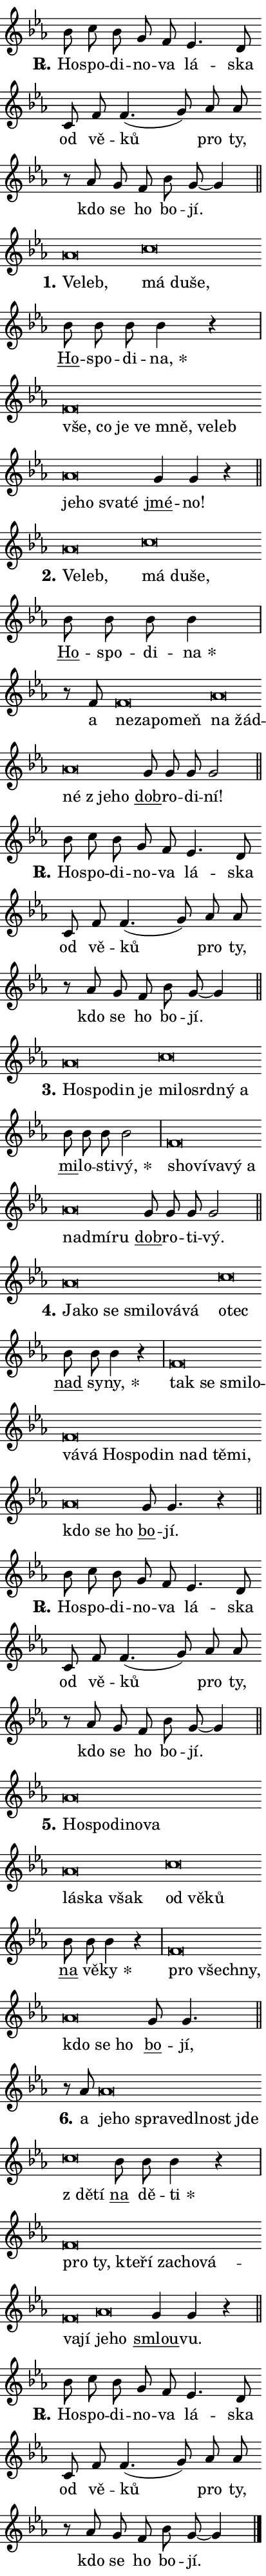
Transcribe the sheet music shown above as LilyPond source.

\version "2.24.0"
\header { tagline = "" }
\paper {
  indent = 0\cm
  top-margin = 0\cm
  right-margin = 0.13\cm % to fit lyric hyphens
  bottom-margin = 0\cm
  left-margin = 0\cm
  paper-width = 7\cm
  page-breaking = #ly:one-page-breaking
  system-system-spacing.basic-distance = #11
  score-system-spacing.basic-distance = #11
  ragged-last = ##f
}


%% Author: Thomas Morley
%% https://lists.gnu.org/archive/html/lilypond-user/2020-05/msg00002.html
#(define (line-position grob)
"Returns position of @var[grob} in current system:
   @code{'start}, if at first time-step
   @code{'end}, if at last time-step
   @code{'middle} otherwise
"
  (let* ((col (ly:item-get-column grob))
         (ln (ly:grob-object col 'left-neighbor))
         (rn (ly:grob-object col 'right-neighbor))
         (col-to-check-left (if (ly:grob? ln) ln col))
         (col-to-check-right (if (ly:grob? rn) rn col))
         (break-dir-left
           (and
             (ly:grob-property col-to-check-left 'non-musical #f)
             (ly:item-break-dir col-to-check-left)))
         (break-dir-right
           (and
             (ly:grob-property col-to-check-right 'non-musical #f)
             (ly:item-break-dir col-to-check-right))))
        (cond ((eqv? 1 break-dir-left) 'start)
              ((eqv? -1 break-dir-right) 'end)
              (else 'middle))))

#(define (tranparent-at-line-position vctor)
  (lambda (grob)
  "Relying on @code{line-position} select the relevant enry from @var{vctor}.
Used to determine transparency,"
    (case (line-position grob)
      ((end) (not (vector-ref vctor 0)))
      ((middle) (not (vector-ref vctor 1)))
      ((start) (not (vector-ref vctor 2))))))

noteHeadBreakVisibility =
#(define-music-function (break-visibility)(vector?)
"Makes @code{NoteHead}s transparent relying on @var{break-visibility}"
#{
  \override NoteHead.transparent =
    #(tranparent-at-line-position break-visibility)
#})

#(define delete-ledgers-for-transparent-note-heads
  (lambda (grob)
    "Reads whether a @code{NoteHead} is transparent.
If so this @code{NoteHead} is removed from @code{'note-heads} from
@var{grob}, which is supposed to be @code{LedgerLineSpanner}.
As a result ledgers are not printed for this @code{NoteHead}"
    (let* ((nhds-array (ly:grob-object grob 'note-heads))
           (nhds-list
             (if (ly:grob-array? nhds-array)
                 (ly:grob-array->list nhds-array)
                 '()))
           ;; Relies on the transparent-property being done before
           ;; Staff.LedgerLineSpanner.after-line-breaking is executed.
           ;; This is fragile ...
           (to-keep
             (remove
               (lambda (nhd)
                 (ly:grob-property nhd 'transparent #f))
               nhds-list)))
      ;; TODO find a better method to iterate over grob-arrays, similiar
      ;; to filter/remove etc for lists
      ;; For now rebuilt from scratch
      (set! (ly:grob-object grob 'note-heads)  '())
      (for-each
        (lambda (nhd)
          (ly:pointer-group-interface::add-grob grob 'note-heads nhd))
        to-keep))))

squashNotes = {
  \override NoteHead.X-extent = #'(-0.2 . 0.2)
  \override NoteHead.Y-extent = #'(-0.75 . 0)
  \override NoteHead.stencil =
    #(lambda (grob)
       (let ((pos (ly:grob-property grob 'staff-position)))
         (begin
           (if (< pos -7) (display "ERROR: Lower brevis then expected\n") (display ""))
           (if (<= pos -6) ly:text-interface::print ly:note-head::print))))
}
unSquashNotes = {
  \revert NoteHead.X-extent
  \revert NoteHead.Y-extent
  \revert NoteHead.stencil
}

hideNotes = \noteHeadBreakVisibility #begin-of-line-visible
unHideNotes = \noteHeadBreakVisibility #all-visible

% work-around for resetting accidentals
% https://lilypond.org/doc/v2.23/Documentation/notation/displaying-rhythms#unmetered-music
cadenzaMeasure = {
  \cadenzaOff
  \partial 1024 s1024
  \cadenzaOn
}

#(define-markup-command (accent layout props text) (markup?)
  "Underline accented syllable"
  (interpret-markup layout props
    #{\markup \override #'(offset . 4.3) \underline { #text }#}))

responsum = \markup \concat {
  "R" \hspace #-1.05 \path #0.1 #'((moveto 0 0.07) (lineto 0.9 0.8)) \hspace #0.05 "."
}

spaceSize = #0.6828661417322834 % exact space size for TeX Gyre Schola

\layout {
  \context {
    \Staff
    \remove "Time_signature_engraver"
    \override LedgerLineSpanner.after-line-breaking = #delete-ledgers-for-transparent-note-heads
  }
  \context {
    \Lyrics {
      \override LyricSpace.minimum-distance = \spaceSize
      \override LyricText.font-name = #"TeX Gyre Schola"
      \override LyricText.font-size = 1
      \override StanzaNumber.font-name = #"TeX Gyre Schola Bold"
      \override StanzaNumber.font-size = 1
    }
  }
  \context {
    \Score 
    \override NoteHead.text =
      #(lambda (grob) 
        (let ((pos (ly:grob-property grob 'staff-position)))
          #{\markup {
            \combine
              \halign #-0.55 \raise #(if (= pos -6) 0 0.5) \override #'(thickness . 2) \draw-line #'(3.2 . 0)
              \musicglyph "noteheads.sM1"
          }#}))
  }
}

% magnetic-lyrics.ily
%
%   written by
%     Jean Abou Samra <jean@abou-samra.fr>
%     Werner Lemberg <wl@gnu.org>
%
%   adapted by
%     Jiri Hon <jiri.hon@gmail.com>
%
% Version 2022-Apr-15

% https://www.mail-archive.com/lilypond-user@gnu.org/msg149350.html

#(define (Left_hyphen_pointer_engraver context)
   "Collect syllable-hyphen-syllable occurrences in lyrics and store
them in properties.  This engraver only looks to the left.  For
example, if the lyrics input is @code{foo -- bar}, it does the
following.

@itemize @bullet
@item
Set the @code{text} property of the @code{LyricHyphen} grob between
@q{foo} and @q{bar} to @code{foo}.

@item
Set the @code{left-hyphen} property of the @code{LyricText} grob with
text @q{foo} to the @code{LyricHyphen} grob between @q{foo} and
@q{bar}.
@end itemize

Use this auxiliary engraver in combination with the
@code{lyric-@/text::@/apply-@/magnetic-@/offset!} hook."
   (let ((hyphen #f)
         (text #f))
     (make-engraver
      (acknowledgers
       ((lyric-syllable-interface engraver grob source-engraver)
        (set! text grob)))
      (end-acknowledgers
       ((lyric-hyphen-interface engraver grob source-engraver)
        ;(when (not (grob::has-interface grob 'lyric-space-interface))
          (set! hyphen grob)));)
      ((stop-translation-timestep engraver)
       (when (and text hyphen)
         (ly:grob-set-object! text 'left-hyphen hyphen))
       (set! text #f)
       (set! hyphen #f)))))

#(define (lyric-text::apply-magnetic-offset! grob)
   "If the space between two syllables is less than the value in
property @code{LyricText@/.details@/.squash-threshold}, move the right
syllable to the left so that it gets concatenated with the left
syllable.

Use this function as a hook for
@code{LyricText@/.after-@/line-@/breaking} if the
@code{Left_@/hyphen_@/pointer_@/engraver} is active."
   (let ((hyphen (ly:grob-object grob 'left-hyphen #f)))
     (when hyphen
       (let ((left-text (ly:spanner-bound hyphen LEFT)))
         (when (grob::has-interface left-text 'lyric-syllable-interface)
           (let* ((common (ly:grob-common-refpoint grob left-text X))
                  (this-x-ext (ly:grob-extent grob common X))
                  (left-x-ext
                   (begin
                     ;; Trigger magnetism for left-text.
                     (ly:grob-property left-text 'after-line-breaking)
                     (ly:grob-extent left-text common X)))
                  ;; `delta` is the gap width between two syllables.
                  (delta (- (interval-start this-x-ext)
                            (interval-end left-x-ext)))
                  (details (ly:grob-property grob 'details))
                  (threshold (assoc-get 'squash-threshold details 0.2)))
             (when (< delta threshold)
               (let* (;; We have to manipulate the input text so that
                      ;; ligatures crossing syllable boundaries are not
                      ;; disabled.  For languages based on the Latin
                      ;; script this is essentially a beautification.
                      ;; However, for non-Western scripts it can be a
                      ;; necessity.
                      (lt (ly:grob-property left-text 'text))
                      (rt (ly:grob-property grob 'text))
                      (is-space (grob::has-interface hyphen 'lyric-space-interface))
                      (space (if is-space " " ""))
                      (extra-delta (if is-space spaceSize 0))
                      ;; Append new syllable.
                      (ltrt-space (if (and (string? lt) (string? rt))
                                (string-append lt space rt)
                                (make-concat-markup (list lt space rt))))
                      ;; Right-align `ltrt` to the right side.
                      (ltrt-space-markup (grob-interpret-markup
                               grob
                               (make-translate-markup
                                (cons (interval-length this-x-ext) 0)
                                (make-right-align-markup ltrt-space)))))
                 (begin
                   ;; Don't print `left-text`.
                   (ly:grob-set-property! left-text 'stencil #f)
                   ;; Set text and stencil (which holds all collected
                   ;; syllables so far) and shift it to the left.
                   (ly:grob-set-property! grob 'text ltrt-space)
                   (ly:grob-set-property! grob 'stencil ltrt-space-markup)
                   (ly:grob-translate-axis! grob (- (- delta extra-delta)) X))))))))))


#(define (lyric-hyphen::displace-bounds-first grob)
   ;; Make very sure this callback isn't triggered too early.
   (let ((left (ly:spanner-bound grob LEFT))
         (right (ly:spanner-bound grob RIGHT)))
     (ly:grob-property left 'after-line-breaking)
     (ly:grob-property right 'after-line-breaking)
     (ly:lyric-hyphen::print grob)))

squashThreshold = #0.4

\layout {
  \context {
    \Lyrics
    \consists #Left_hyphen_pointer_engraver
    \override LyricText.after-line-breaking =
      #lyric-text::apply-magnetic-offset!
    \override LyricHyphen.stencil = #lyric-hyphen::displace-bounds-first
    \override LyricText.details.squash-threshold = \squashThreshold
    \override LyricHyphen.minimum-distance = 0
    \override LyricHyphen.minimum-length = \squashThreshold
  }
}

squashText = \override LyricText.details.squash-threshold = 9999
unSquashText = \override LyricText.details.squash-threshold = \squashThreshold

leftText = \override LyricText.self-alignment-X = #LEFT
unLeftText = \revert LyricText.self-alignment-X

starOffset = #(lambda (grob) 
                (let ((x_offset (ly:self-alignment-interface::aligned-on-x-parent grob)))
                  (if (= x_offset 0) 0 (+ x_offset 1.2))))

star = #(define-music-function (syllable)(string?)
"Append star separator at the end of a syllable"
#{
  \once \override LyricText.X-offset = #starOffset
  \lyricmode { \markup {
    #syllable
    \override #'((font-name . "TeX Gyre Schola Bold")) \hspace #0.2 \lower #0.65 \larger "*"
  } }
#})

starAccent = #(define-music-function (syllable)(string?)
"Append star separator at the end of a syllable and make accent"
#{
  \once \override LyricText.X-offset = #starOffset
  \lyricmode { \markup {
    \accent #syllable
    \override #'((font-name . "TeX Gyre Schola Bold")) \hspace #0.2 \lower #0.65 \larger "*"
  } }
#})

breath = #(define-music-function (syllable)(string?)
"Append breathing indicator at the end of a syllable"
#{
  \lyricmode { \markup { #syllable "+" } }
#})

optionalBreath = #(define-music-function (syllable)(string?)
"Append optional breathing indicator at the end of a syllable"
#{
  \lyricmode { \markup { #syllable "(+)" } }
#})


\score {
    <<
        \new Voice = "melody" { \cadenzaOn \key es \major \relative { bes'8 c bes g f es4. d8 \bar "" c f f4.( g8)] \bar "" as as \bar "" r as g f bes g~ g4 \cadenzaMeasure \bar "||" \break } }
        \new Lyrics \lyricsto "melody" { \lyricmode { \set stanza = \responsum
Ho -- spo -- di -- no -- va lá -- ska od vě -- ků pro ty, kdo se ho bo -- jí. } }
    >>
    \layout {}
}

\score {
    <<
        \new Voice = "melody" { \cadenzaOn \key es \major \relative { \squashNotes as'\breve*1/16 \hideNotes \breve*1/16 \bar "" \unHideNotes \unSquashNotes \squashNotes c\breve*1/16 \hideNotes \breve*1/16 \breve*1/16 \bar "" \unHideNotes \unSquashNotes \bar "" bes8 bes bes bes4 r \cadenzaMeasure \bar "|" \squashNotes f\breve*1/16 \hideNotes \breve*1/16 \bar "" \breve*1/16 \bar "" \breve*1/16 \bar "" \breve*1/16 \bar "" \breve*1/16 \breve*1/16 \bar "" \unHideNotes \unSquashNotes \squashNotes as\breve*1/16 \hideNotes \breve*1/16 \bar "" \breve*1/16 \breve*1/16 \bar "" \unHideNotes \unSquashNotes \bar "" g4 g r \cadenzaMeasure \bar "||" \break } }
        \new Lyrics \lyricsto "melody" { \lyricmode { \set stanza = "1."
\leftText Ve -- \squashText leb, \unSquashText má \squashText du -- še, \unLeftText \unSquashText \markup \accent Ho -- spo -- di -- \star na, \leftText vše, \squashText co je ve mně, ve -- leb \unSquashText je -- \squashText ho sva -- té \unLeftText \unSquashText \markup \accent jmé -- no! } }
    >>
    \layout {}
}

\score {
    <<
        \new Voice = "melody" { \cadenzaOn \key es \major \relative { \squashNotes as'\breve*1/16 \hideNotes \breve*1/16 \bar "" \unHideNotes \unSquashNotes \squashNotes c\breve*1/16 \hideNotes \breve*1/16 \breve*1/16 \bar "" \unHideNotes \unSquashNotes \bar "" bes8 bes bes bes4 \cadenzaMeasure \bar "|" r8 f8 \squashNotes f\breve*1/16 \hideNotes \breve*1/16 \bar "" \breve*1/16 \breve*1/16 \bar "" \unHideNotes \unSquashNotes \squashNotes as\breve*1/16 \hideNotes \breve*1/16 \bar "" \breve*1/16 \bar "" \breve*1/16 \breve*1/16 \bar "" \unHideNotes \unSquashNotes \bar "" g8 g g g2 \cadenzaMeasure \bar "||" \break } }
        \new Lyrics \lyricsto "melody" { \lyricmode { \set stanza = "2."
\leftText Ve -- \squashText leb, \unSquashText má \squashText du -- še, \unLeftText \unSquashText \markup \accent Ho -- spo -- di -- \star na a \leftText ne -- \squashText za -- po -- meň \unSquashText na \squashText žád -- né "z je" -- ho \unLeftText \unSquashText \markup \accent dob -- ro -- di -- ní! } }
    >>
    \layout {}
}

\score {
    <<
        \new Voice = "melody" { \cadenzaOn \key es \major \relative { bes'8 c bes g f es4. d8 \bar "" c f f4.( g8)] \bar "" as as \bar "" r as g f bes g~ g4 \cadenzaMeasure \bar "||" \break } }
        \new Lyrics \lyricsto "melody" { \lyricmode { \set stanza = \responsum
Ho -- spo -- di -- no -- va lá -- ska od vě -- ků pro ty, kdo se ho bo -- jí. } }
    >>
    \layout {}
}

\score {
    <<
        \new Voice = "melody" { \cadenzaOn \key es \major \relative { \squashNotes as'\breve*1/16 \hideNotes \breve*1/16 \bar "" \breve*1/16 \breve*1/16 \bar "" \unHideNotes \unSquashNotes \squashNotes c\breve*1/16 \hideNotes \breve*1/16 \bar "" \breve*1/16 \bar "" \breve*1/16 \breve*1/16 \bar "" \unHideNotes \unSquashNotes \bar "" bes8 bes bes bes2 \cadenzaMeasure \bar "|" \squashNotes f\breve*1/16 \hideNotes \breve*1/16 \bar "" \breve*1/16 \bar "" \breve*1/16 \breve*1/16 \bar "" \unHideNotes \unSquashNotes \squashNotes as\breve*1/16 \hideNotes \breve*1/16 \breve*1/16 \bar "" \unHideNotes \unSquashNotes \bar "" g8 g g g2 \cadenzaMeasure \bar "||" \break } }
        \new Lyrics \lyricsto "melody" { \lyricmode { \set stanza = "3."
\leftText Ho -- \squashText spo -- din je \unSquashText mi -- \squashText lo -- srd -- ný a \unLeftText \unSquashText \markup \accent mi -- lo -- sti -- \star vý, \leftText sho -- \squashText ví -- va -- vý a \unSquashText nad -- \squashText mí -- ru \unLeftText \unSquashText \markup \accent dob -- ro -- ti -- vý. } }
    >>
    \layout {}
}

\score {
    <<
        \new Voice = "melody" { \cadenzaOn \key es \major \relative { \squashNotes as'\breve*1/16 \hideNotes \breve*1/16 \bar "" \breve*1/16 \bar "" \breve*1/16 \bar "" \breve*1/16 \bar "" \breve*1/16 \breve*1/16 \bar "" \unHideNotes \unSquashNotes \squashNotes c\breve*1/16 \hideNotes \breve*1/16 \bar "" \unHideNotes \unSquashNotes \bar "" bes8 bes bes4 r \cadenzaMeasure \bar "|" \squashNotes f\breve*1/16 \hideNotes \breve*1/16 \bar "" \breve*1/16 \bar "" \breve*1/16 \bar "" \breve*1/16 \bar "" \breve*1/16 \bar "" \breve*1/16 \bar "" \breve*1/16 \bar "" \breve*1/16 \bar "" \breve*1/16 \bar "" \breve*1/16 \breve*1/16 \bar "" \unHideNotes \unSquashNotes \squashNotes as\breve*1/16 \hideNotes \breve*1/16 \breve*1/16 \bar "" \unHideNotes \unSquashNotes \bar "" g8 g4. r4 \cadenzaMeasure \bar "||" \break } }
        \new Lyrics \lyricsto "melody" { \lyricmode { \set stanza = "4."
\leftText Ja -- \squashText ko se smi -- lo -- vá -- vá \unSquashText o -- \squashText tec \unLeftText \unSquashText \markup \accent nad sy -- \star ny, \leftText tak \squashText se smi -- lo -- vá -- vá Ho -- spo -- din nad tě -- mi, \unSquashText kdo \squashText se ho \unLeftText \unSquashText \markup \accent bo -- jí. } }
    >>
    \layout {}
}

\score {
    <<
        \new Voice = "melody" { \cadenzaOn \key es \major \relative { bes'8 c bes g f es4. d8 \bar "" c f f4.( g8)] \bar "" as as \bar "" r as g f bes g~ g4 \cadenzaMeasure \bar "||" \break } }
        \new Lyrics \lyricsto "melody" { \lyricmode { \set stanza = \responsum
Ho -- spo -- di -- no -- va lá -- ska od vě -- ků pro ty, kdo se ho bo -- jí. } }
    >>
    \layout {}
}

\score {
    <<
        \new Voice = "melody" { \cadenzaOn \key es \major \relative { \squashNotes as'\breve*1/16 \hideNotes \breve*1/16 \bar "" \breve*1/16 \bar "" \breve*1/16 \bar "" \breve*1/16 \bar "" \breve*1/16 \bar "" \breve*1/16 \breve*1/16 \bar "" \unHideNotes \unSquashNotes \squashNotes c\breve*1/16 \hideNotes \breve*1/16 \breve*1/16 \bar "" \unHideNotes \unSquashNotes \bar "" bes8 bes bes4 r \cadenzaMeasure \bar "|" \squashNotes f\breve*1/16 \hideNotes \breve*1/16 \breve*1/16 \bar "" \unHideNotes \unSquashNotes \squashNotes as\breve*1/16 \hideNotes \breve*1/16 \breve*1/16 \bar "" \unHideNotes \unSquashNotes \bar "" g8 g4. \cadenzaMeasure \bar "||" \break } }
        \new Lyrics \lyricsto "melody" { \lyricmode { \set stanza = "5."
\leftText Ho -- \squashText spo -- di -- no -- va lá -- ska však \unSquashText od \squashText vě -- ků \unLeftText \unSquashText \markup \accent na vě -- \star ky \leftText pro \squashText všech -- ny, \unSquashText kdo \squashText se ho \unLeftText \unSquashText \markup \accent bo -- jí, } }
    >>
    \layout {}
}

\score {
    <<
        \new Voice = "melody" { \cadenzaOn \key es \major \relative { r8 as'8 \squashNotes as\breve*1/16 \hideNotes \breve*1/16 \bar "" \breve*1/16 \bar "" \breve*1/16 \bar "" \breve*1/16 \bar "" \breve*1/16 \breve*1/16 \bar "" \unHideNotes \unSquashNotes \squashNotes c\breve*1/16 \hideNotes \breve*1/16 \bar "" \unHideNotes \unSquashNotes \bar "" bes8 bes bes4 r \cadenzaMeasure \bar "|" \squashNotes f\breve*1/16 \hideNotes \breve*1/16 \bar "" \breve*1/16 \bar "" \breve*1/16 \bar "" \breve*1/16 \bar "" \breve*1/16 \bar "" \breve*1/16 \bar "" \breve*1/16 \breve*1/16 \bar "" \unHideNotes \unSquashNotes \squashNotes as\breve*1/16 \hideNotes \breve*1/16 \bar "" \unHideNotes \unSquashNotes \bar "" g4 g r \cadenzaMeasure \bar "||" \break } }
        \new Lyrics \lyricsto "melody" { \lyricmode { \set stanza = "6."
a \leftText je -- \squashText ho spra -- ve -- dl -- nost jde \unSquashText "z dě" -- \squashText tí \unLeftText \unSquashText \markup \accent na dě -- \star ti \leftText pro \squashText ty, kte -- ří za -- cho -- vá -- va -- jí \unSquashText je -- \squashText ho \unLeftText \unSquashText \markup \accent smlou -- vu. } }
    >>
    \layout {}
}

\score {
    <<
        \new Voice = "melody" { \cadenzaOn \key es \major \relative { bes'8 c bes g f es4. d8 \bar "" c f f4.( g8)] \bar "" as as \bar "" r as g f bes g~ g4 \cadenzaMeasure \bar "||" \break } \bar "|." }
        \new Lyrics \lyricsto "melody" { \lyricmode { \set stanza = \responsum
Ho -- spo -- di -- no -- va lá -- ska od vě -- ků pro ty, kdo se ho bo -- jí. } }
    >>
    \layout {}
}
